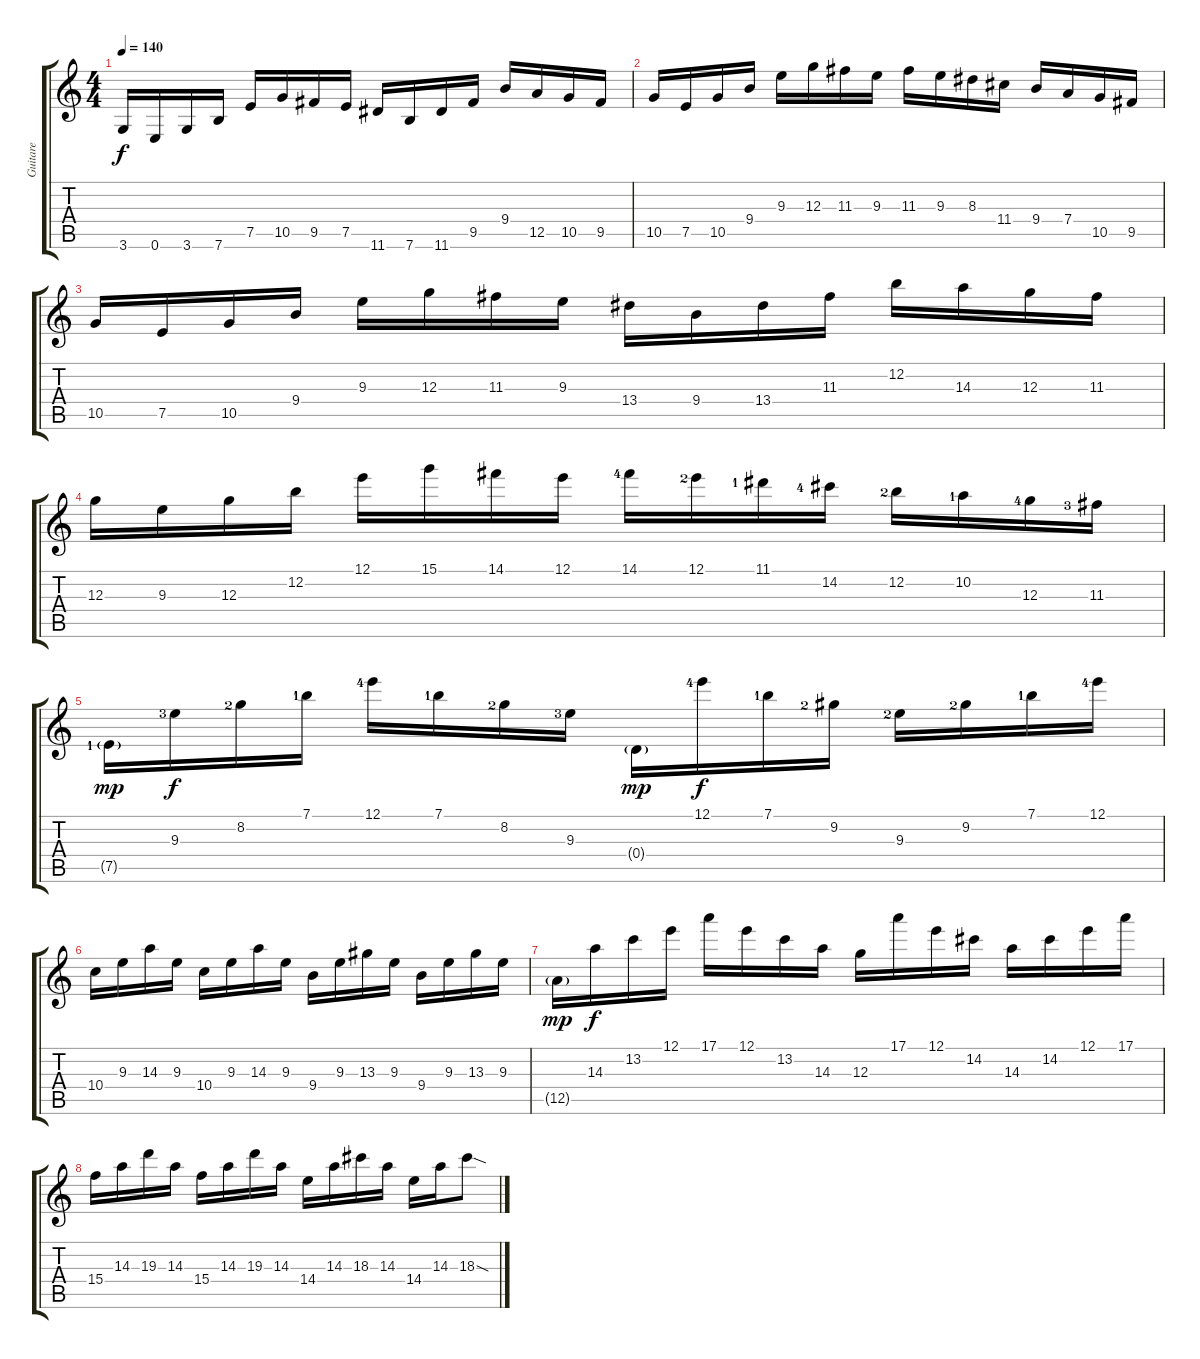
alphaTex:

\track ("Guitare" "Guitare") {instrument distortionguitar}
\staff {score tabs}
\tuning (E4 B3 G3 D3 A2 E2) {hide}
\ts (4 4)
\tempo 140
\clef g2
\ks c
3.6.16{dy f} 0.6.16 3.6.16 7.6.16 7.5.16 10.5.16 9.5.16 7.5.16 11.6.16 7.6.16 11.6.16 9.5.16 9.4.16 12.5.16 10.5.16 9.5.16 |
10.5.16 7.5.16 10.5.16 9.4.16 9.3.16 12.3.16 11.3.16 9.3.16 11.3.16 9.3.16 8.3.16 11.4.16 9.4.16 7.4.16 10.5.16 9.5.16 |
10.5.16 7.5.16 10.5.16 9.4.16 9.3.16 12.3.16 11.3.16 9.3.16 13.4.16 9.4.16 13.4.16 11.3.16 12.2.16 14.3.16 12.3.16 11.3.16 |
12.3.16 9.3.16 12.3.16 12.2.16 12.1.16 15.1.16 14.1.16 12.1.16 14.1{lf 5}.16 12.1{lf 3}.16 11.1{lf 2}.16 14.2{lf 5}.16 12.2{lf 3}.16 10.2{lf 2}.16 12.3{lf 5}.16 11.3{lf 4}.16 |
7.5{g lf 2}.16{dy mp} 9.3{lf 4}.16{dy f} 8.2{lf 3}.16 7.1{lf 2}.16 12.1{lf 5}.16 7.1{lf 2}.16 8.2{lf 3}.16 9.3{lf 4}.16 0.4{g}.16{dy mp} 12.1{lf 5}.16{dy f} 7.1{lf 2}.16 9.2{lf 3}.16 9.3{lf 3}.16 9.2{lf 3}.16 7.1{lf 2}.16 12.1{lf 5}.16 |
10.4.16 9.3.16 14.3.16 9.3.16 10.4.16 9.3.16 14.3.16 9.3.16 9.4.16 9.3.16 13.3.16 9.3.16 9.4.16 9.3.16 13.3.16 9.3.16 |
12.5{g}.16{dy mp} 14.3.16{dy f} 13.2.16 12.1.16 17.1.16 12.1.16 13.2.16 14.3.16 12.3.16 17.1.16 12.1.16 14.2.16 14.3.16 14.2.16 12.1.16 17.1.16 |
15.4.16 14.3.16 19.3.16 14.3.16 15.4.16 14.3.16 19.3.16 14.3.16 14.4.16 14.3.16 18.3.16 14.3.16 14.4.16 14.3.16 18.3{sod}.8
